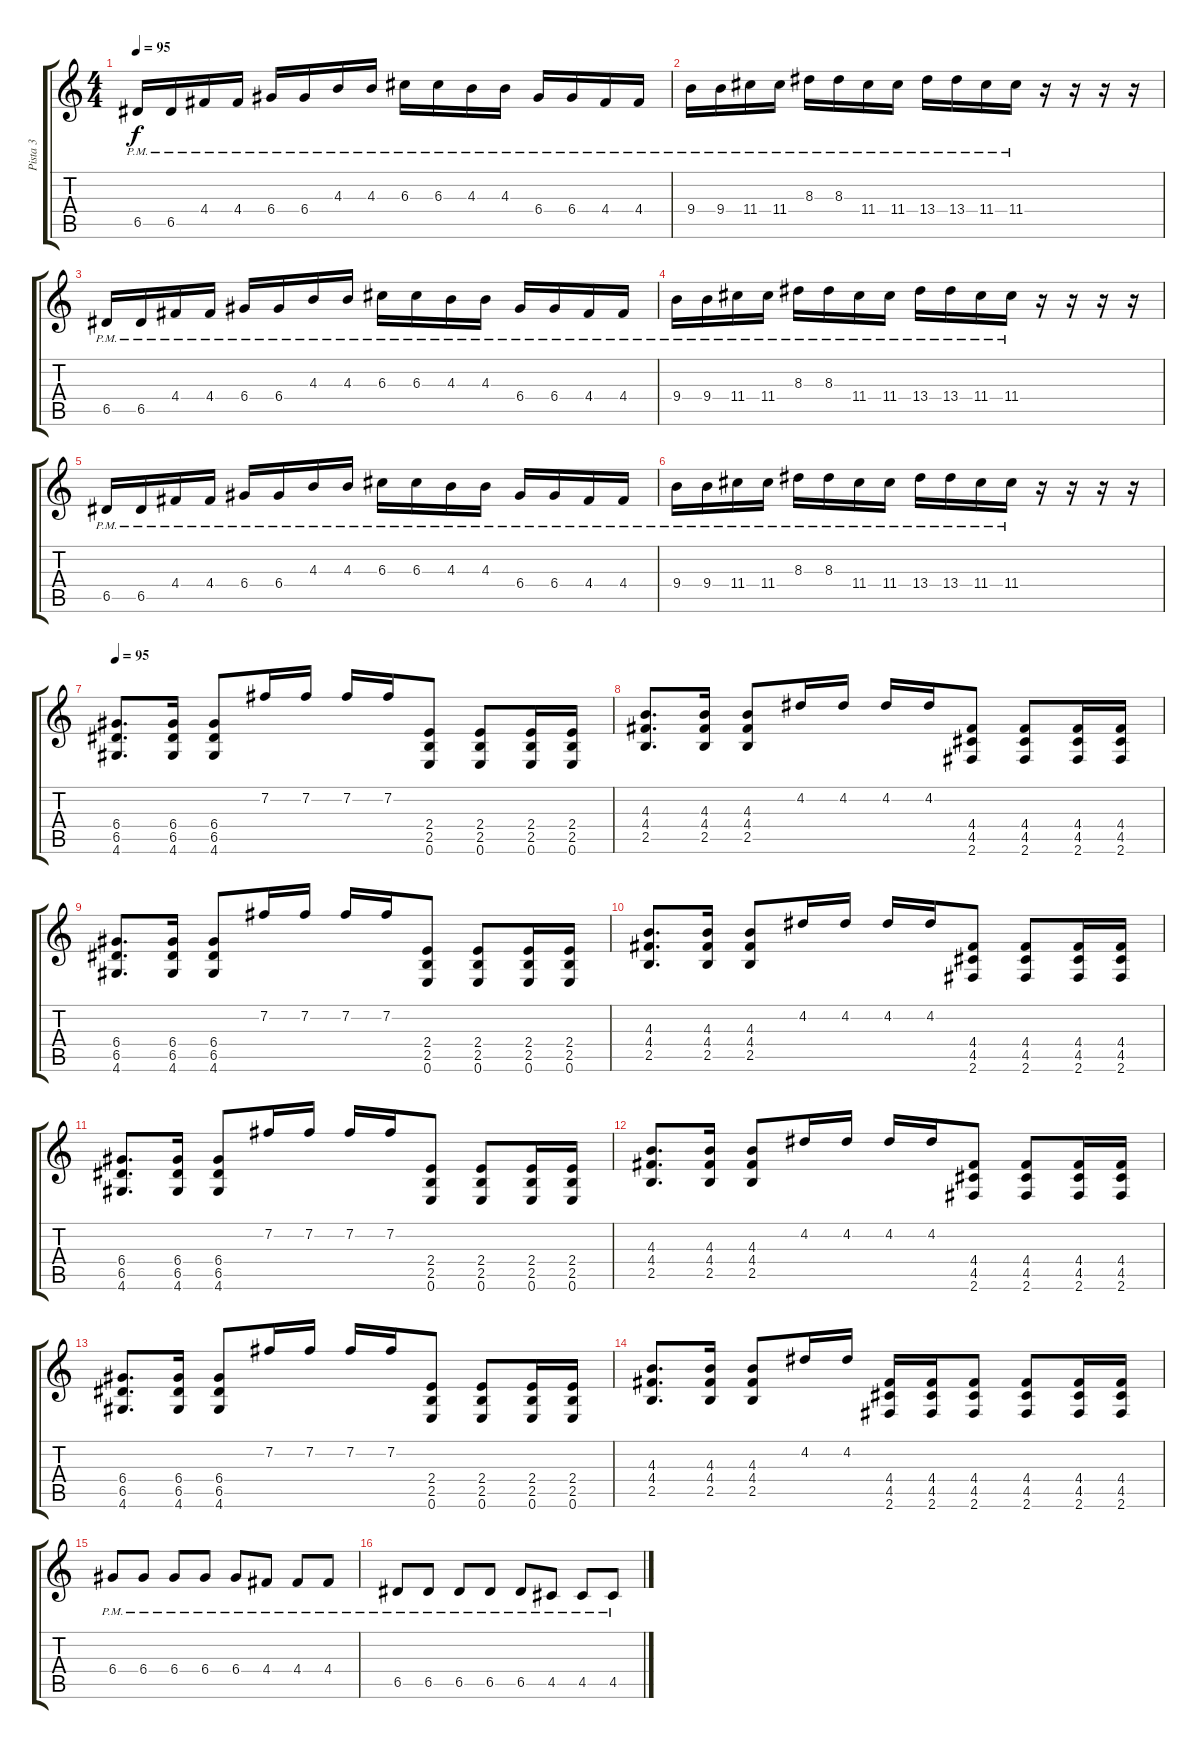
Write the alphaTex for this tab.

\track ("Pista 3" "Pista 3") {instrument distortionguitar}
\staff {score tabs}
\tuning (E4 B3 G3 D3 A2 E2) {hide}
\ts (4 4)
\tempo 95
\clef g2
\ks c
6.5{pm}.16{dy f} 6.5{pm}.16 4.4{pm}.16 4.4{pm}.16 6.4{pm}.16 6.4{pm}.16 4.3{pm}.16 4.3{pm}.16 6.3{pm}.16 6.3{pm}.16 4.3{pm}.16 4.3{pm}.16 6.4{pm}.16 6.4{pm}.16 4.4{pm}.16 4.4{pm}.16 |
9.4{pm}.16 9.4{pm}.16 11.4{pm}.16 11.4{pm}.16 8.3{pm}.16 8.3{pm}.16 11.4{pm}.16 11.4{pm}.16 13.4{pm}.16 13.4{pm}.16 11.4{pm}.16 11.4{pm}.16 r.16 r.16 r.16 r.16 |
6.5{pm}.16 6.5{pm}.16 4.4{pm}.16 4.4{pm}.16 6.4{pm}.16 6.4{pm}.16 4.3{pm}.16 4.3{pm}.16 6.3{pm}.16 6.3{pm}.16 4.3{pm}.16 4.3{pm}.16 6.4{pm}.16 6.4{pm}.16 4.4{pm}.16 4.4{pm}.16 |
9.4{pm}.16 9.4{pm}.16 11.4{pm}.16 11.4{pm}.16 8.3{pm}.16 8.3{pm}.16 11.4{pm}.16 11.4{pm}.16 13.4{pm}.16 13.4{pm}.16 11.4{pm}.16 11.4{pm}.16 r.16 r.16 r.16 r.16 |
6.5{pm}.16 6.5{pm}.16 4.4{pm}.16 4.4{pm}.16 6.4{pm}.16 6.4{pm}.16 4.3{pm}.16 4.3{pm}.16 6.3{pm}.16 6.3{pm}.16 4.3{pm}.16 4.3{pm}.16 6.4{pm}.16 6.4{pm}.16 4.4{pm}.16 4.4{pm}.16 |
9.4{pm}.16 9.4{pm}.16 11.4{pm}.16 11.4{pm}.16 8.3{pm}.16 8.3{pm}.16 11.4{pm}.16 11.4{pm}.16 13.4{pm}.16 13.4{pm}.16 11.4{pm}.16 11.4{pm}.16 r.16 r.16 r.16 r.16 |
\tempo 95
(6.4 6.5 4.6).8{d} (6.4 6.5 4.6).16 (6.4 6.5 4.6).8 7.2.16 7.2.16 7.2.16 7.2.16 (2.4 2.5 0.6).8 (2.4 2.5 0.6).8 (2.4 2.5 0.6).16 (2.4 2.5 0.6).16 |
(4.3 4.4 2.5).8{d} (4.3 4.4 2.5).16 (4.3 4.4 2.5).8 4.2.16 4.2.16 4.2.16 4.2.16 (4.4 4.5 2.6).8 (4.4 4.5 2.6).8 (4.4 4.5 2.6).16 (4.4 4.5 2.6).16 |
(6.4 6.5 4.6).8{d} (6.4 6.5 4.6).16 (6.4 6.5 4.6).8 7.2.16 7.2.16 7.2.16 7.2.16 (2.4 2.5 0.6).8 (2.4 2.5 0.6).8 (2.4 2.5 0.6).16 (2.4 2.5 0.6).16 |
(4.3 4.4 2.5).8{d} (4.3 4.4 2.5).16 (4.3 4.4 2.5).8 4.2.16 4.2.16 4.2.16 4.2.16 (4.4 4.5 2.6).8 (4.4 4.5 2.6).8 (4.4 4.5 2.6).16 (4.4 4.5 2.6).16 |
(6.4 6.5 4.6).8{d} (6.4 6.5 4.6).16 (6.4 6.5 4.6).8 7.2.16 7.2.16 7.2.16 7.2.16 (2.4 2.5 0.6).8 (2.4 2.5 0.6).8 (2.4 2.5 0.6).16 (2.4 2.5 0.6).16 |
(4.3 4.4 2.5).8{d} (4.3 4.4 2.5).16 (4.3 4.4 2.5).8 4.2.16 4.2.16 4.2.16 4.2.16 (4.4 4.5 2.6).8 (4.4 4.5 2.6).8 (4.4 4.5 2.6).16 (4.4 4.5 2.6).16 |
(6.4 6.5 4.6).8{d} (6.4 6.5 4.6).16 (6.4 6.5 4.6).8 7.2.16 7.2.16 7.2.16 7.2.16 (2.4 2.5 0.6).8 (2.4 2.5 0.6).8 (2.4 2.5 0.6).16 (2.4 2.5 0.6).16 |
(4.3 4.4 2.5).8{d} (4.3 4.4 2.5).16 (4.3 4.4 2.5).8 4.2.16 4.2.16 (4.4 4.5 2.6).16 (4.4 4.5 2.6).16 (4.4 4.5 2.6).8 (4.4 4.5 2.6).8 (4.4 4.5 2.6).16 (4.4 4.5 2.6).16 |
6.4{pm}.8 6.4{pm}.8 6.4{pm}.8 6.4{pm}.8 6.4{pm}.8 4.4{pm}.8 4.4{pm}.8 4.4{pm}.8 |
6.5{pm}.8 6.5{pm}.8 6.5{pm}.8 6.5{pm}.8 6.5{pm}.8 4.5{pm}.8 4.5{pm}.8 4.5{pm}.8
